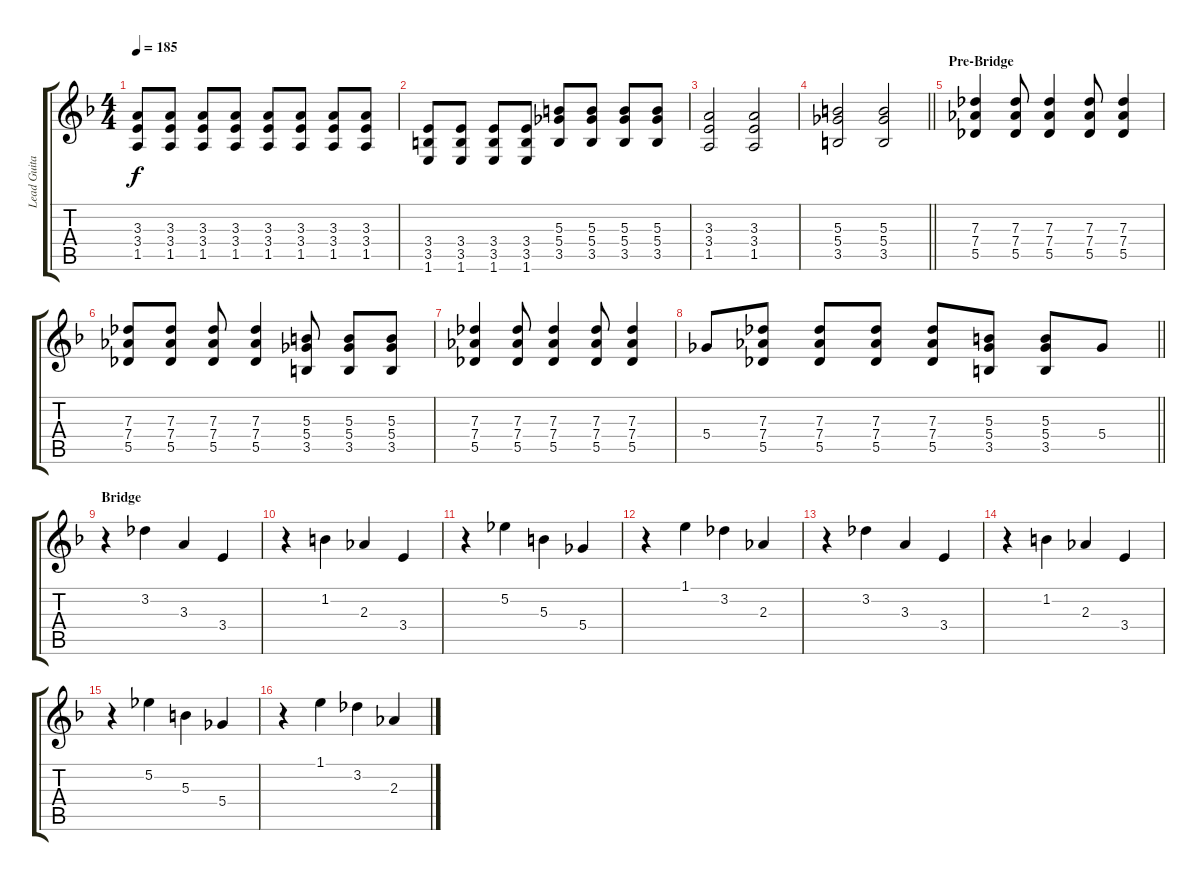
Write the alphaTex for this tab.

\track ("Lead Guitar" "Lead Guita") {instrument distortionguitar}
\staff {score tabs}
\tuning (Eb4 Bb3 Gb3 Db3 Ab2 Eb2) {hide}
\ts (4 4)
\tempo 185
\clef g2
\ks f
(3.3 3.4 1.5).8{dy f} (3.3 3.4 1.5).8 (3.3 3.4 1.5).8 (3.3 3.4 1.5).8 (3.3 3.4 1.5).8 (3.3 3.4 1.5).8 (3.3 3.4 1.5).8 (3.3 3.4 1.5).8 |
(3.4 3.5 1.6).8 (3.4 3.5 1.6).8 (3.4 3.5 1.6).8 (3.4 3.5 1.6).8 (5.3 5.4 3.5).8 (5.3 5.4 3.5).8 (5.3 5.4 3.5).8 (5.3 5.4 3.5).8 |
(3.3 3.4 1.5).2 (3.3 3.4 1.5).2 |
\barLineRight lightlight
(5.3 5.4 3.5).2 (5.3 5.4 3.5).2 |
\section ("" "Pre-Bridge")
(7.3 7.4 5.5).4 (7.3 7.4 5.5).8 (7.3 7.4 5.5).4 (7.3 7.4 5.5).8 (7.3 7.4 5.5).4 |
(7.3 7.4 5.5).8 (7.3 7.4 5.5).8 (7.3 7.4 5.5).8 (7.3 7.4 5.5).4 (5.3 5.4 3.5).8 (5.3 5.4 3.5).8 (5.3 5.4 3.5).8 |
(7.3 7.4 5.5).4 (7.3 7.4 5.5).8 (7.3 7.4 5.5).4 (7.3 7.4 5.5).8 (7.3 7.4 5.5).4 |
\barLineRight lightlight
5.4.8 (7.3 7.4 5.5).8 (7.3 7.4 5.5).8 (7.3 7.4 5.5).8 (7.3 7.4 5.5).8 (5.3 5.4 3.5).8 (5.3 5.4 3.5).8 5.4.8 |
\section ("" "Bridge")
r.4 3.2.4 3.3.4 3.4.4 |
r.4 1.2.4 2.3.4 3.4.4 |
r.4 5.2.4 5.3.4 5.4.4 |
r.4 1.1.4 3.2.4 2.3.4 |
r.4 3.2.4 3.3.4 3.4.4 |
r.4 1.2.4 2.3.4 3.4.4 |
r.4 5.2.4 5.3.4 5.4.4 |
r.4 1.1.4 3.2.4 2.3.4
